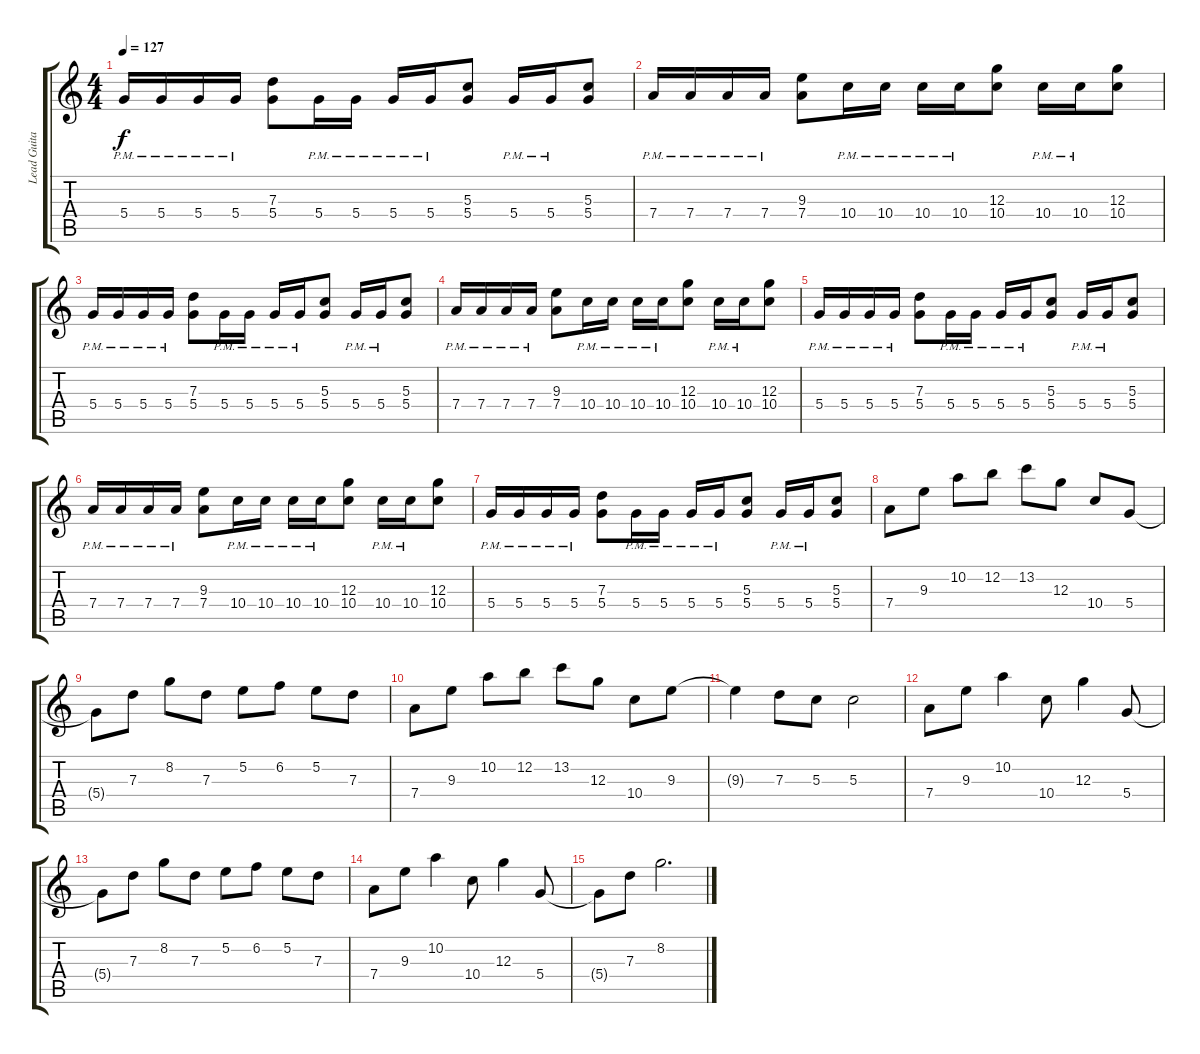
\track ("Lead Guitar" "Lead Guita") {instrument distortionguitar}
\staff {score tabs}
\tuning (E4 B3 G3 D3 A2 E2) {hide}
\ts (4 4)
\tempo 127
\clef g2
\ks c
5.4{pm}.16{dy f} 5.4{pm}.16 5.4{pm}.16 5.4{pm}.16 (7.3 5.4).8 5.4{pm}.16 5.4{pm}.16 5.4{pm}.16 5.4{pm}.16 (5.3 5.4).8 5.4{pm}.16 5.4{pm}.16 (5.3 5.4).8 |
7.4{pm}.16 7.4{pm}.16 7.4{pm}.16 7.4{pm}.16 (9.3 7.4).8 10.4{pm}.16 10.4{pm}.16 10.4{pm}.16 10.4{pm}.16 (12.3 10.4).8 10.4{pm}.16 10.4{pm}.16 (12.3 10.4).8 |
5.4{pm}.16 5.4{pm}.16 5.4{pm}.16 5.4{pm}.16 (7.3 5.4).8 5.4{pm}.16 5.4{pm}.16 5.4{pm}.16 5.4{pm}.16 (5.3 5.4).8 5.4{pm}.16 5.4{pm}.16 (5.3 5.4).8 |
7.4{pm}.16 7.4{pm}.16 7.4{pm}.16 7.4{pm}.16 (9.3 7.4).8 10.4{pm}.16 10.4{pm}.16 10.4{pm}.16 10.4{pm}.16 (12.3 10.4).8 10.4{pm}.16 10.4{pm}.16 (12.3 10.4).8 |
5.4{pm}.16 5.4{pm}.16 5.4{pm}.16 5.4{pm}.16 (7.3 5.4).8 5.4{pm}.16 5.4{pm}.16 5.4{pm}.16 5.4{pm}.16 (5.3 5.4).8 5.4{pm}.16 5.4{pm}.16 (5.3 5.4).8 |
7.4{pm}.16 7.4{pm}.16 7.4{pm}.16 7.4{pm}.16 (9.3 7.4).8 10.4{pm}.16 10.4{pm}.16 10.4{pm}.16 10.4{pm}.16 (12.3 10.4).8 10.4{pm}.16 10.4{pm}.16 (12.3 10.4).8 |
5.4{pm}.16 5.4{pm}.16 5.4{pm}.16 5.4{pm}.16 (7.3 5.4).8 5.4{pm}.16 5.4{pm}.16 5.4{pm}.16 5.4{pm}.16 (5.3 5.4).8 5.4{pm}.16 5.4{pm}.16 (5.3 5.4).8 |
7.4.8 9.3.8 10.2.8 12.2.8 13.2.8 12.3.8 10.4.8 5.4.8 |
5.4{t}.8 7.3.8 8.2.8 7.3.8 5.2.8 6.2.8 5.2.8 7.3.8 |
7.4.8 9.3.8 10.2.8 12.2.8 13.2.8 12.3.8 10.4.8 9.3.8 |
9.3{t}.4 7.3.8 5.3.8 5.3.2 |
7.4.8 9.3.8 10.2.4 10.4.8 12.3.4 5.4.8 |
5.4{t}.8 7.3.8 8.2.8 7.3.8 5.2.8 6.2.8 5.2.8 7.3.8 |
7.4.8 9.3.8 10.2.4 10.4.8 12.3.4 5.4.8 |
5.4{t}.8 7.3.8 8.2.2{d}
